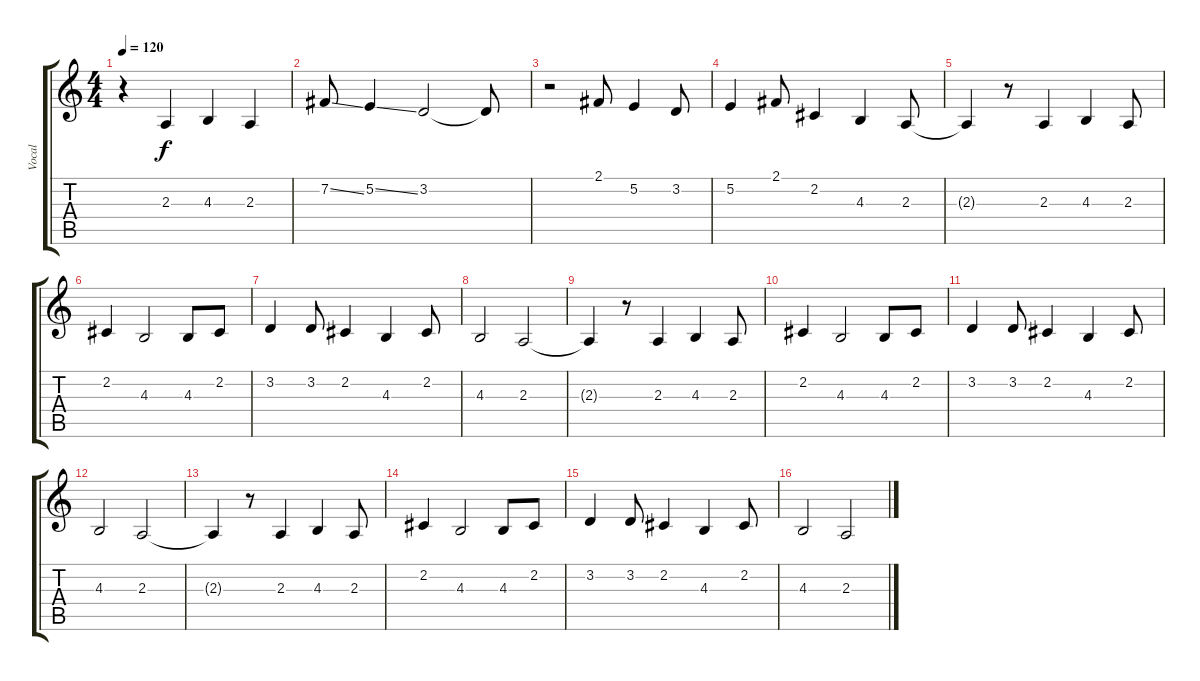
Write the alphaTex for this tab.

\track ("Vocal" "Vocal") {instrument harmonica}
\staff {score tabs}
\tuning (E4 B3 G3 D3 A2 E2) {hide}
\ts (4 4)
\tempo 120
\clef g2
\ks c
r.4{dy f} 2.3.4 4.3.4 2.3.4 |
7.2{ss}.8 5.2{ss}.4 3.2.2 3.2{t}.8 |
r.2 2.1.8 5.2.4 3.2.8 |
5.2.4 2.1.8 2.2.4 4.3.4 2.3.8 |
2.3{t}.4 r.8 2.3.4 4.3.4 2.3.8 |
2.2.4 4.3.2 4.3.8 2.2.8 |
3.2.4 3.2.8 2.2.4 4.3.4 2.2.8 |
4.3.2 2.3.2 |
2.3{t}.4 r.8 2.3.4 4.3.4 2.3.8 |
2.2.4 4.3.2 4.3.8 2.2.8 |
3.2.4 3.2.8 2.2.4 4.3.4 2.2.8 |
4.3.2 2.3.2 |
2.3{t}.4 r.8 2.3.4 4.3.4 2.3.8 |
2.2.4 4.3.2 4.3.8 2.2.8 |
3.2.4 3.2.8 2.2.4 4.3.4 2.2.8 |
4.3.2 2.3.2
